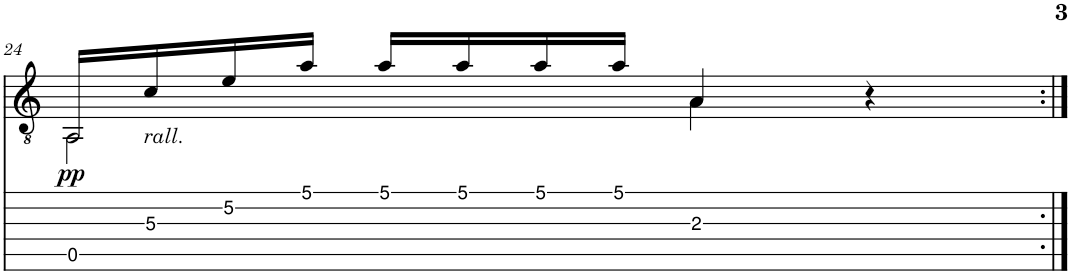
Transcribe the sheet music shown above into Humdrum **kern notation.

**kern	**kern	**dynam
*part1	*part1	*part1
*staff2	*staff1	*staff1/2
*I"Classical Guitar	*	*
*I'Guit.	*	*
!!LO:PB:g=z
*	*clefGv2	*
*k[]	*k[]	*
*a:	*a:	*
*M4/4	*M4/4	*
*met(c)	*met(c)	*
=24	=24	=24
*^	*^	*
!	!	!	!	!LO:DY:b
16AALL	2AA	16AA/LL	2AA\	pp
!	!	!LO:TX:b:i:t=rall.	!	!
16cJ	.	16c/	.	.
16eL	.	16e/	.	.
16aJJ	.	16a/JJ	.	.
16aLL	.	16a/LL	.	.
16aJ	.	16a/	.	.
16aL	.	16a/	.	.
16aJJ	.	16a/JJ	.	.
4A	4A	4A/	4A\	.
4r	4r	4r	4ryy	.
*v	*v	*	*	*
*	*v	*v	*
=:|!	=:|!	=:|!
*-	*-	*-
